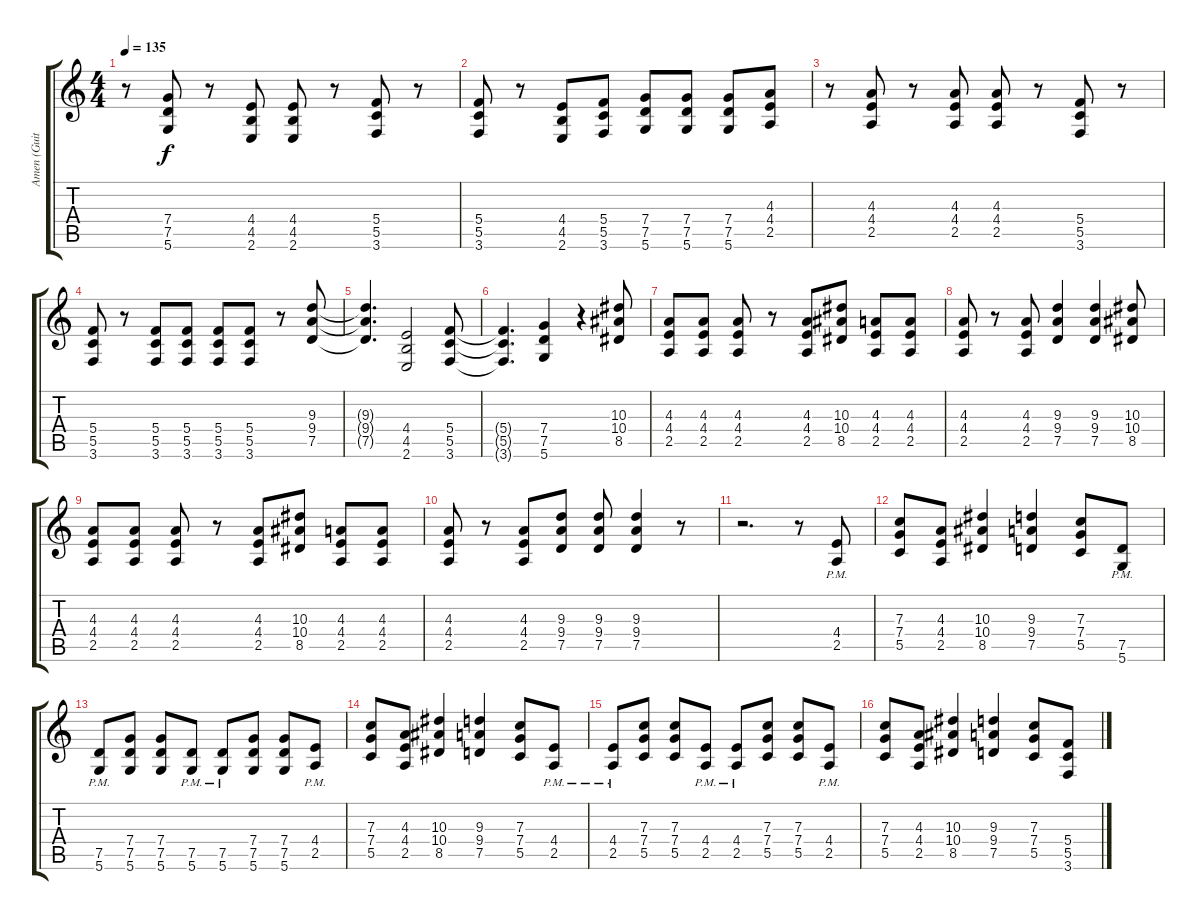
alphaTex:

\track ("Amen (Guitar)" "Amen (Guit") {instrument distortionguitar}
\staff {score tabs}
\tuning (D4 A3 F3 C3 G2 D2) {hide}
\ts (4 4)
\tempo 135
\clef g2
\ks c
r.8{dy f} (7.4 7.5 5.6).8 r.8 (4.4 4.5 2.6).8 (4.4 4.5 2.6).8 r.8 (5.4 5.5 3.6).8 r.8 |
(5.4 5.5 3.6).8 r.8 (4.4 4.5 2.6).8 (5.4 5.5 3.6).8 (7.4 7.5 5.6).8 (7.4 7.5 5.6).8 (7.4 7.5 5.6).8 (4.3 4.4 2.5).8 |
r.8 (4.3 4.4 2.5).8 r.8 (4.3 4.4 2.5).8 (4.3 4.4 2.5).8 r.8 (5.4 5.5 3.6).8 r.8 |
(5.4 5.5 3.6).8 r.8 (5.4 5.5 3.6).8 (5.4 5.5 3.6).8 (5.4 5.5 3.6).8 (5.4 5.5 3.6).8 r.8 (9.3 9.4 7.5).8 |
(9.3{t} 9.4{t} 7.5{t}).4{d} (4.4 4.5 2.6).2 (5.4 5.5 3.6).8 |
(5.4{t} 5.5{t} 3.6{t}).4{d} (7.4 7.5 5.6).4 r.4 (10.3 10.4 8.5).8 |
(4.3 4.4 2.5).8 (4.3 4.4 2.5).8 (4.3 4.4 2.5).8 r.8 (4.3 4.4 2.5).8 (10.3 10.4 8.5).8 (4.3 4.4 2.5).8 (4.3 4.4 2.5).8 |
(4.3 4.4 2.5).8 r.8 (4.3 4.4 2.5).8 (9.3 9.4 7.5).4 (9.3 9.4 7.5).4 (10.3 10.4 8.5).8 |
(4.3 4.4 2.5).8 (4.3 4.4 2.5).8 (4.3 4.4 2.5).8 r.8 (4.3 4.4 2.5).8 (10.3 10.4 8.5).8 (4.3 4.4 2.5).8 (4.3 4.4 2.5).8 |
(4.3 4.4 2.5).8 r.8 (4.3 4.4 2.5).8 (9.3 9.4 7.5).8 (9.3 9.4 7.5).8 (9.3 9.4 7.5).4 r.8 |
r.2{d} r.8 (4.4{pm} 2.5{pm}).8 |
(7.3 7.4 5.5).8 (4.3 4.4 2.5).8 (10.3 10.4 8.5).4 (9.3 9.4 7.5).4 (7.3 7.4 5.5).8 (7.5{pm} 5.6{pm}).8 |
(7.5{pm} 5.6{pm}).8 (7.4 7.5 5.6).8 (7.4 7.5 5.6).8 (7.5{pm} 5.6{pm}).8 (7.5{pm} 5.6{pm}).8 (7.4 7.5 5.6).8 (7.4 7.5 5.6).8 (4.4{pm} 2.5{pm}).8 |
(7.3 7.4 5.5).8 (4.3 4.4 2.5).8 (10.3 10.4 8.5).4 (9.3 9.4 7.5).4 (7.3 7.4 5.5).8 (4.4{pm} 2.5{pm}).8 |
(4.4{pm} 2.5{pm}).8 (7.3 7.4 5.5).8 (7.3 7.4 5.5).8 (4.4{pm} 2.5{pm}).8 (4.4{pm} 2.5{pm}).8 (7.3 7.4 5.5).8 (7.3 7.4 5.5).8 (4.4{pm} 2.5{pm}).8 |
(7.3 7.4 5.5).8 (4.3 4.4 2.5).8 (10.3 10.4 8.5).4 (9.3 9.4 7.5).4 (7.3 7.4 5.5).8 (5.4 5.5 3.6).8
